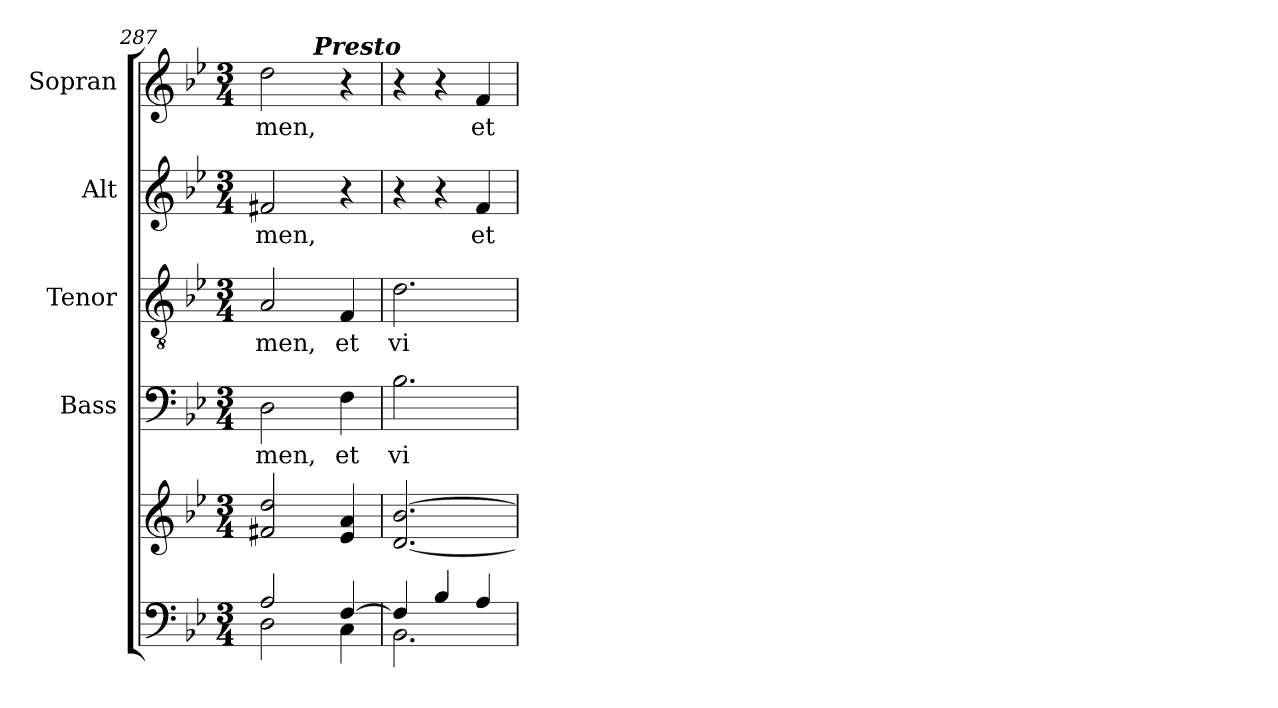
**kern	**kern	**kern	**text	**kern	**text	**kern	**text	**kern	**text
*part5	*part5	*part4	*part4	*part3	*part3	*part2	*part2	*part1	*part1
*staff6	*staff5	*staff4	*staff4	*staff3	*staff3	*staff2	*staff2	*staff1	*staff1
*	*	*I"Bass	*	*I"Tenor	*	*I"Alt	*	*I"Sopran	*
*	*	*I'B.	*	*I'T.	*	*I'A.	*	*I'S.	*
*clefF4	*clefG2	*clefF4	*	*clefGv2	*	*clefG2	*	*clefG2	*
*k[b-e-]	*k[b-e-]	*k[b-e-]	*	*k[b-e-]	*	*k[b-e-]	*	*k[b-e-]	*
*B-:	*B-:	*B-:	*	*B-:	*	*B-:	*	*B-:	*
*M3/4	*M3/4	*M3/4	*	*M3/4	*	*M3/4	*	*M3/4	*
=287	=287	=287	=287	=287	=287	=287	=287	=287	=287
*^	*	*	*	*	*	*	*	*	*
!	!	!	!	!LO:LY:b	!	!LO:LY:b	!	!LO:LY:b	!	!LO:LY:b
*	*	*	*	*	*	*	*	*	*^	*
2A/	2D\	2f#X/ 2dd/	2D\	-men,	2A/	-men,	2f#X/	-men,	2dd\	4.ryy	-men,
!	!	!	!	!	!	!	!	!	!	!LO:TX:a:Bi:t=Presto	!
.	.	.	.	.	.	.	.	.	.	4.ryy	.
!	!	!	!	!LO:LY:b	!	!LO:LY:b	!	!	!	!	!
[>4F/	4C\	4e-/ 4a/	4F\	et	4F/	et	4r	.	4r	.	.
!!LO:PB:g=z
=288	=288	=288	=288	=288	=288	=288	=288	=288	=288	=288	=288
!	!	!	!	!LO:LY:b	!	!LO:LY:b	!	!	!	!	!
*	*	*	*	*	*	*	*	*	*v	*v	*
4F/]	2.BB-\	[2.d/ [2.b-/	2.B-\	vi-	2.d\	vi-	4r	.	4r	.
4B-/	.	.	.	.	.	.	4r	.	4r	.
!	!	!	!	!	!	!	!	!LO:LY:b	!	!LO:LY:b
4A/	.	.	.	.	.	.	4f/	et	4f/	et
*v	*v	*	*	*	*	*	*	*	*	*
=	=	=	=	=	=	=	=	=	=
*-	*-	*-	*-	*-	*-	*-	*-	*-	*-
